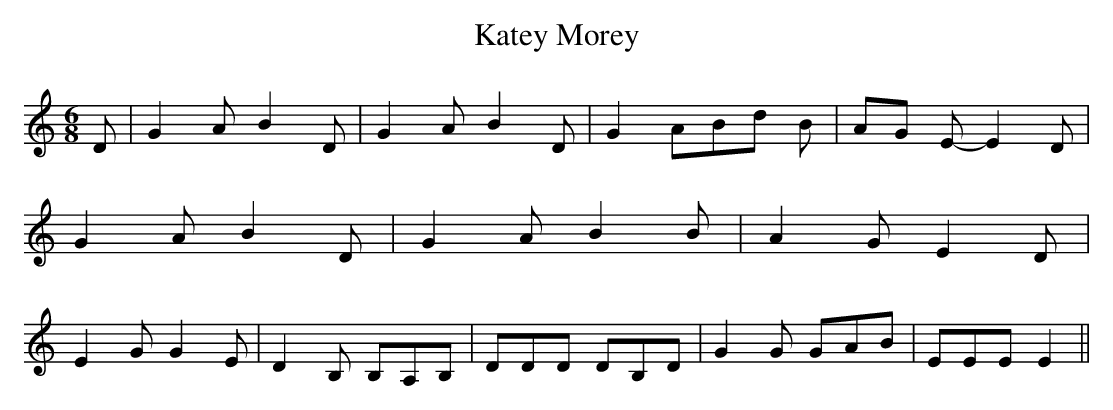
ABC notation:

X:1
T:Katey Morey
M:6/8
L:1/8
K:C
 D| G2 A B2 D| G2 A B2 D| G2 AB-d B|A-G E- E2 D| G2 A B2 D| G2 A B2 B|\
 A2 G E2 D| E2 G G2 E| D2 B, B,A,B,| DDD DB,D| G2 G GAB| EEE E2||
